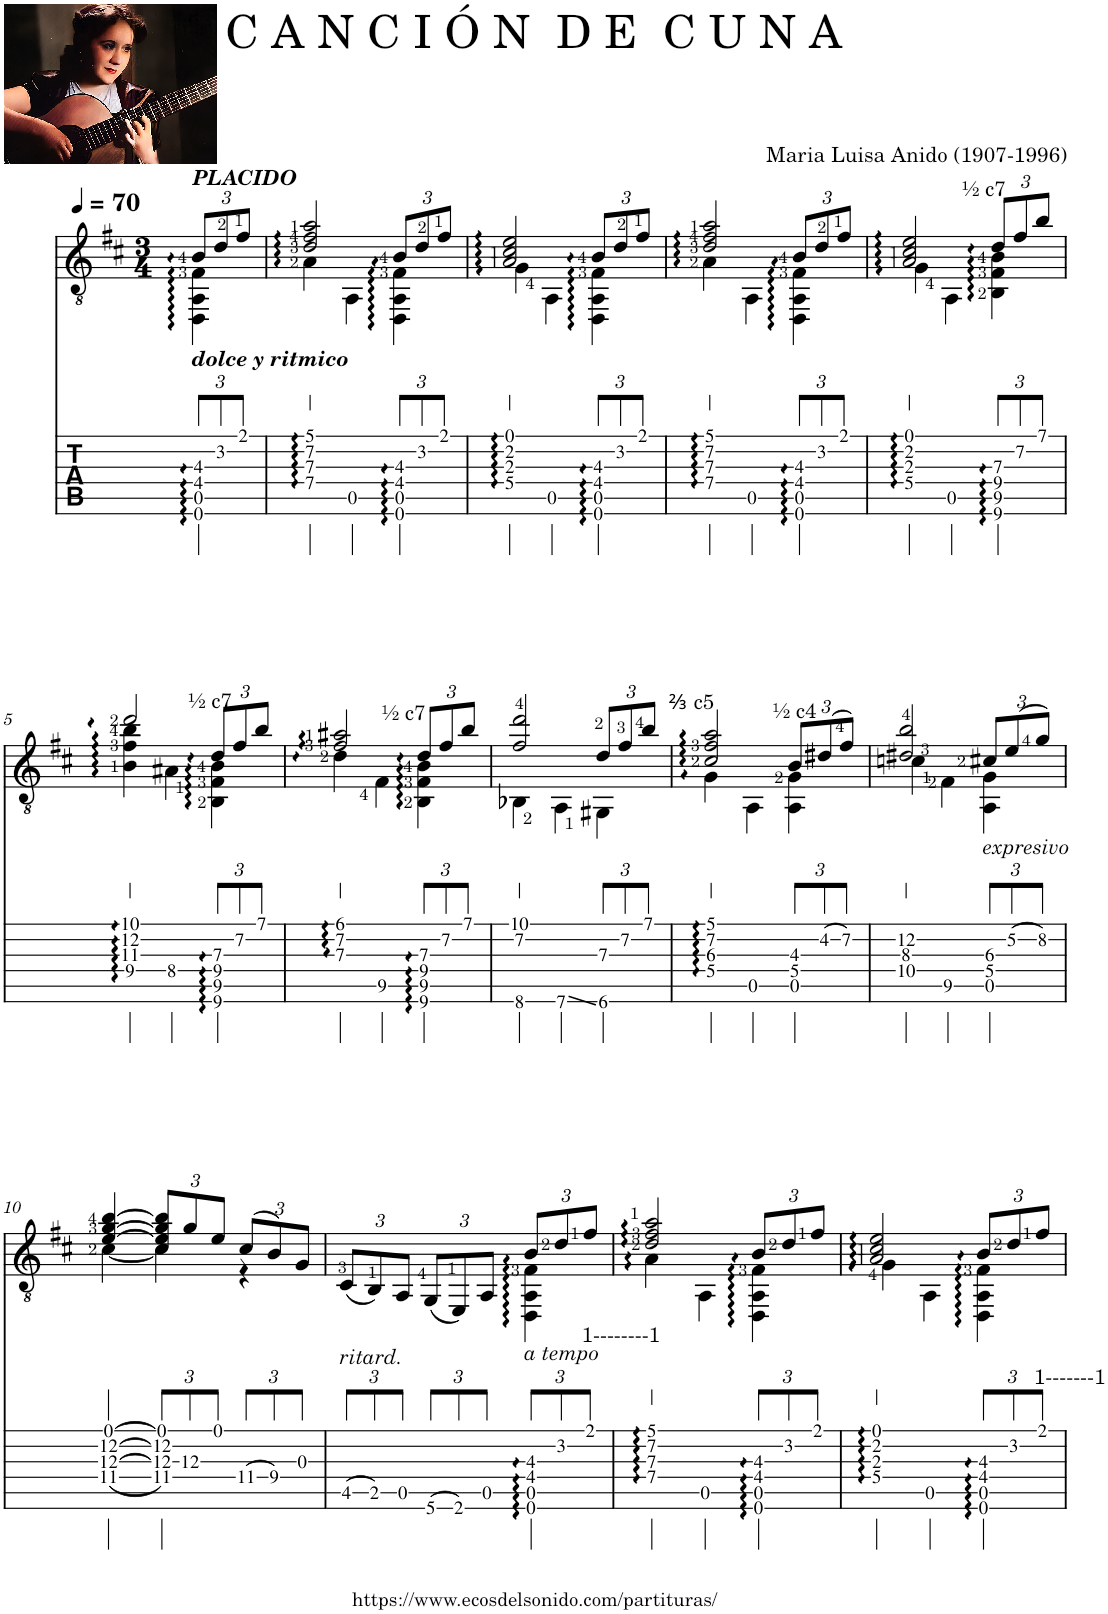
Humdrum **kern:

**kern	**kern
*part2	*part1
*staff2	*staff1
*I"Chitarra classica (Intavolatura)	*I"Classical Guitar
*stria6	*
*	*clefGv2
*k[f#c#]	*k[f#c#]
*M3/4	*M3/4
*MM70	*MM70
*Xbrackettup	*Xbrackettup
=	=
*^	*^
!	!	!LO:TX:a:Bi:t=PLACIDO	!
!LO:TX:a:Bi:t=dolce y ritmico	!	!	!
12B/L	4DD\ 4AA\ 4F#\	12B/L	4DD\ 4AA\ 4F#\
12d/	.	12d/	.
12f#/J	.	12f#/J	.
=1	=1	=1	=1
2d/ 2f#/ 2a/	4A\	2d/ 2f#/ 2a/	4A\
.	4AA\	.	4AA\
12B/L	4DD\ 4AA\ 4F#\	12B/L	4DD\ 4AA\ 4F#\
12d/	.	12d/	.
12f#/J	.	12f#/J	.
=2	=2	=2	=2
2A/ 2c#/ 2e/	4G\	2A/ 2c#/ 2e/	4G\
.	4AA\	.	4AA\
12B/L	4DD\ 4AA\ 4F#\	12B/L	4DD\ 4AA\ 4F#\
12d/	.	12d/	.
12f#/J	.	12f#/J	.
=3	=3	=3	=3
2d/ 2f#/ 2a/	4A\	2d/ 2f#/ 2a/	4A\
.	4AA\	.	4AA\
12B/L	4DD\ 4AA\ 4F#\	12B/L	4DD\ 4AA\ 4F#\
12d/	.	12d/	.
12f#/J	.	12f#/J	.
=4	=4	=4	=4
2A/ 2c#/ 2e/	4G\	2A/ 2c#/ 2e/	4G\
.	4AA\	.	4AA\
!	!	!LO:TX:a:t=½ c7	!
12d/L	4BB\ 4F#\ 4B\	12d/L	4BB\ 4F#\ 4B\
12f#/	.	12f#/	.
12b/J	.	12b/J	.
!!LO:LB:g=z	!!
=5	=5	=5	=5
2dd/	4B\ 4f#\ 4b\	2dd/	4B\ 4f#\ 4b\
.	4A#X\	.	4A#X\
!	!	!LO:TX:a:t=½ c7	!
12d/L	4BB\ 4F#\ 4B\	12d/L	4BB\ 4F#\ 4B\
12f#/	.	12f#/	.
12b/J	.	12b/J	.
=6	=6	=6	=6
2f#/ 2a#X/	4d\	2f#/ 2a#X/	4d\
.	4F#\	.	4F#\
!	!	!LO:TX:a:t=½ c7	!
12d/L	4BB\ 4F#\ 4B\	12d/L	4BB\ 4F#\ 4B\
12f#/	.	12f#/	.
12b/J	.	12b/J	.
=7	=7	=7	=7
2f#/ 2dd/	4BB-X\	2f#/ 2dd/	4BB-X\
.	4AA\	.	4AA\
12d/L	4GG#X\	12d/L	4GG#X\
12f#/	.	12f#/	.
12b/J	.	12b/J	.
=8	=8	=8	=8
!	!	!LO:TX:a:t=⅔ c5	!
2c#/ 2f#/ 2a/	4G\	2c#/ 2f#/ 2a/	4G\
.	4AA\	.	4AA\
!	!	!LO:TX:a:t=½ c4	!
12B/L	4AA\ 4G\	12B/L	4AA\ 4G\
(12d#X/	.	(12d#X/	.
12f#/J)	.	12f#/J)	.
=9	=9	=9	=9
2d#X/ 2b/	4cn\	2d#X/ 2b/	4cn\
.	4F#\	.	4F#\
!LO:TX:a:i:t=expresivo	!	!	!
12c#/L	4AA\ 4G\	12c#X/L	4AA\ 4G\
(12e/	.	(12e/	.
12g/J)	.	12g/J)	.
!!LO:LB:g=z	!!
=10	=10	=10	=10
[4g/ [4b/ [4e/	[4c#\	[4e/ [4g/ [4b/	[4c#\
12c#/ 12g/] 12b/] 12e/]L	4c#\]	12c#/ 12e/] 12g/] 12b/]L	4c#\]
12g/	.	12g/	.
12e/J	.	12e/J	.
(12c#/L	4r	(12c#/L	4r
12B/)	.	12B/)	.
12G/J	.	12G/J	.
=11	=11	=11	=11
!LO:TX:a:i:t=ritard.	!	!	!
(12C#/L	2ryy	(12C#/L	2ryy
12BB/)	.	12BB/)	.
12AA/J	.	12AA/J	.
(12GG/L	.	(12GG/L	.
12EE/)	.	12EE/)	.
12AA/J	.	12AA/J	.
!LO:TX:a:i:t=a tempo	!	!	!
12B/L	4DD\ 4AA\ 4F#\	12B/L	4DD\ 4AA\ 4F#\
12d/	.	12d/	.
!LO:TX:a:t=1--------1	!	!	!
12f#/J	.	12f#/J	.
=12	=12	=12	=12
2d/ 2f#/ 2a/	4A\	2d/ 2f#/ 2a/	4A\
.	4AA\	.	4AA\
12B/L	4DD\ 4AA\ 4F#\	12B/L	4DD\ 4AA\ 4F#\
12d/	.	12d/	.
12f#/J	.	12f#/J	.
=13	=13	=13	=13
2A/ 2c#/ 2e/	4G\	2A/ 2c#/ 2e/	4G\
.	4AA\	.	4AA\
12B/L	4DD\ 4AA\ 4F#\	12B/L	4DD\ 4AA\ 4F#\
12d/	.	12d/	.
!LO:TX:a:t=1-------1	!	!	!
12f#/J	.	12f#/J	.
*v	*v	*	*
*	*v	*v
=	=
*-	*-
